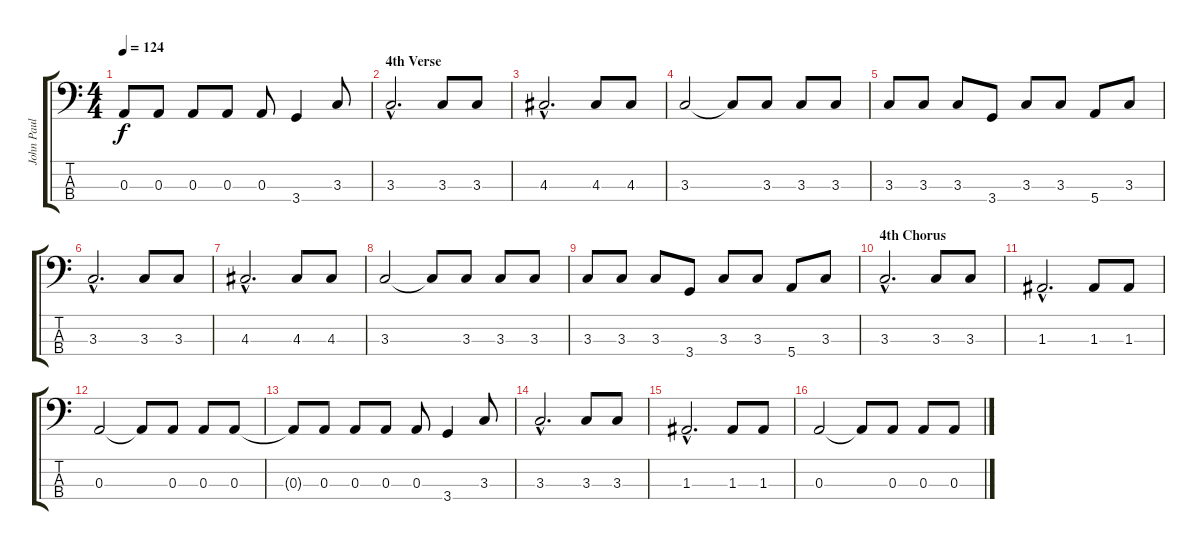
\track ("John Paul Jones" "John Paul ") {instrument electricbassfinger}
\staff {score tabs}
\tuning (G2 D2 A1 E1) {hide}
\ts (4 4)
\tempo 124
\clef f4
\ks c
0.3{t}.8{dy f} 0.3.8 0.3.8 0.3.8 0.3.8 3.4.4 3.3.8 |
\section ("" "4th Verse")
3.3{hac}.2{d} 3.3.8 3.3.8 |
4.3{hac}.2{d} 4.3.8 4.3.8 |
3.3.2 3.3{t}.8 3.3.8 3.3.8 3.3.8 |
3.3.8 3.3.8 3.3.8 3.4.8 3.3.8 3.3.8 5.4.8 3.3.8 |
3.3{hac}.2{d} 3.3.8 3.3.8 |
4.3{hac}.2{d} 4.3.8 4.3.8 |
3.3.2 3.3{t}.8 3.3.8 3.3.8 3.3.8 |
3.3.8 3.3.8 3.3.8 3.4.8 3.3.8 3.3.8 5.4.8 3.3.8 |
\section ("" "4th Chorus")
3.3{hac}.2{d} 3.3.8 3.3.8 |
1.3{hac}.2{d} 1.3.8 1.3.8 |
0.3.2 0.3{t}.8 0.3.8 0.3.8 0.3.8 |
0.3{t}.8 0.3.8 0.3.8 0.3.8 0.3.8 3.4.4 3.3.8 |
3.3{hac}.2{d} 3.3.8 3.3.8 |
1.3{hac}.2{d} 1.3.8 1.3.8 |
0.3.2 0.3{t}.8 0.3.8 0.3.8 0.3.8
